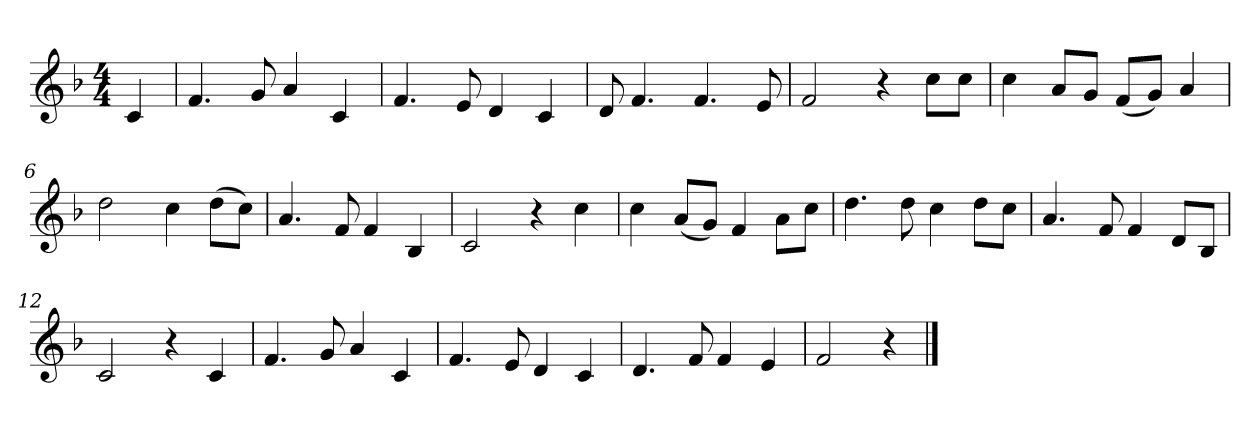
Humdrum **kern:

**kern
*part1
*staff1
*clefG2
*k[b-]
*F:
*M4/4
*MM82
=
4c
=1
4.f
8g
4a
4c
=2
4.f
8e
4d
4c
=3
8d
4.f
4.f
8e
=4
2f
4r
8cc\L
8cc\J
=5
4cc
8a/L
8g/J
(8f/L
8g/J)
4a
=6
2dd
4cc
(8dd\L
8cc\J)
=7
4.a
8f
4f
4B-
=8
2c
4r
4cc
=9
4cc
(8a/L
8g/J)
4f
8a\L
8cc\J
=10
4.dd
8dd
4cc
8dd\L
8cc\J
=11
4.a
8f
4f
8d/L
8B-/J
=12
2c
4r
4c
=13
4.f
8g
4a
4c
=14
4.f
8e
4d
4c
=15
4.d
8f
4f
4e
=16
2f
4r
==
*-
